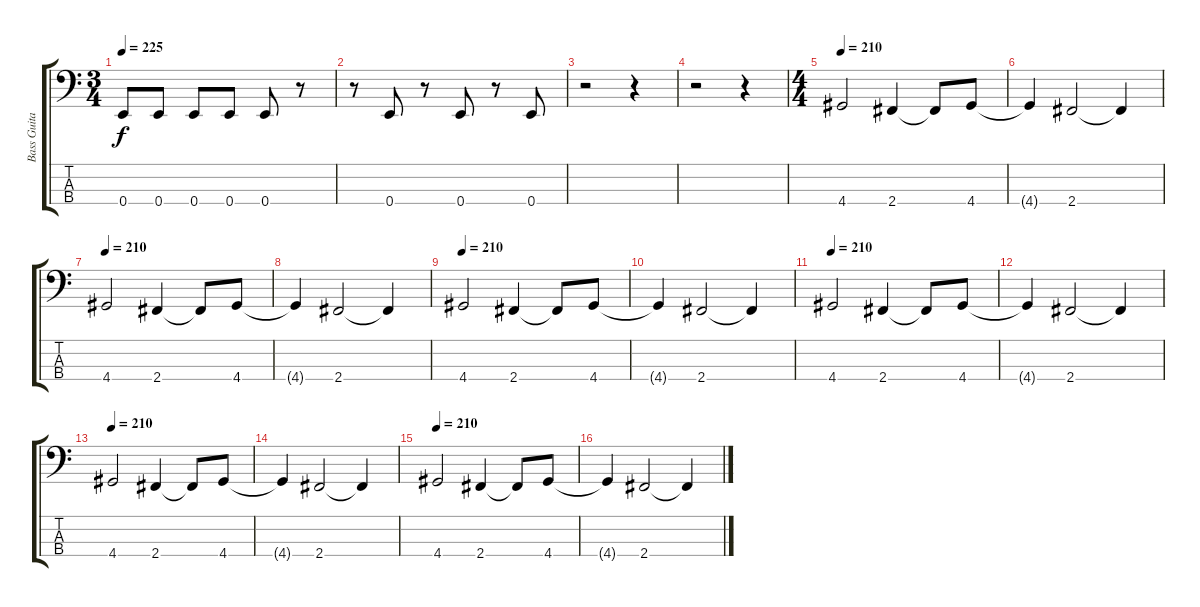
\track ("Bass Guitar" "Bass Guita") {instrument electricbassfinger}
\staff {score tabs}
\tuning (G2 D2 A1 E1) {hide}
\ts (3 4)
\tempo 225
\clef f4
\ks c
0.4.8{dy f} 0.4.8 0.4.8 0.4.8 0.4.8 r.8 |
r.8 0.4.8 r.8 0.4.8 r.8 0.4.8 |
r.2 r.4 |
r.2 r.4 |
\ts (4 4)
\tempo 210
4.4.2 2.4.4 2.4{t}.8 4.4.8 |
4.4{t}.4 2.4.2 2.4{t}.4 |
\tempo 210
4.4.2 2.4.4 2.4{t}.8 4.4.8 |
4.4{t}.4 2.4.2 2.4{t}.4 |
\tempo 210
4.4.2 2.4.4 2.4{t}.8 4.4.8 |
4.4{t}.4 2.4.2 2.4{t}.4 |
\tempo 210
4.4.2 2.4.4 2.4{t}.8 4.4.8 |
4.4{t}.4 2.4.2 2.4{t}.4 |
\tempo 210
4.4.2 2.4.4 2.4{t}.8 4.4.8 |
4.4{t}.4 2.4.2 2.4{t}.4 |
\tempo 210
4.4.2 2.4.4 2.4{t}.8 4.4.8 |
4.4{t}.4 2.4.2 2.4{t}.4
